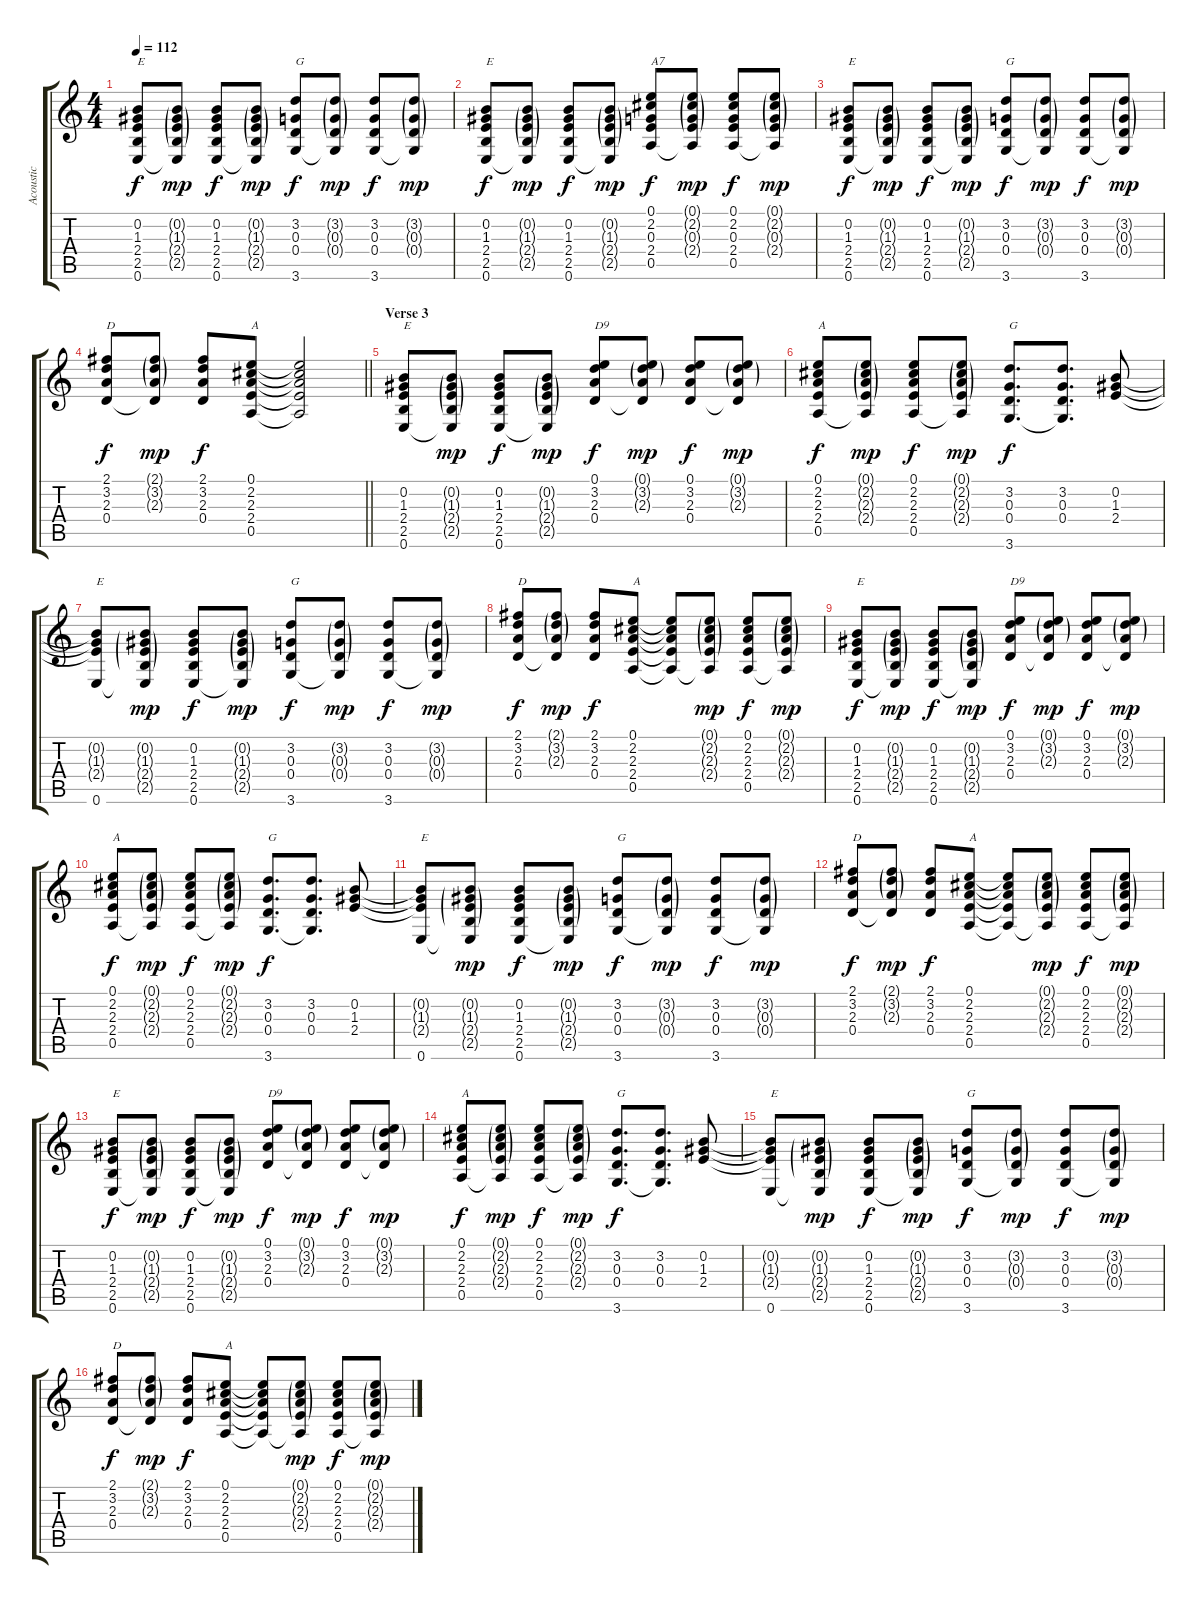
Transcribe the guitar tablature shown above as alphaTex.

\track ("Acoustic" "Acoustic") {instrument acousticguitarsteel}
\staff {score tabs}
\tuning (E4 B3 G3 D3 A2 E2) {hide}
\ts (4 4)
\tempo 112
\clef g2
\ks c
(0.2 1.3 2.4 2.5 0.6).8{txt "E" dy f} (0.2{g} 1.3{g} 2.4{g} 2.5{g} 0.6{t}).8{dy mp} (0.2 1.3 2.4 2.5 0.6).8{dy f} (0.2{g} 1.3{g} 2.4{g} 2.5{g} 0.6{t}).8{dy mp} (3.2 0.3 0.4 3.6).8{txt "G" dy f} (3.2{g} 0.3{g} 0.4{g} 3.6{t}).8{dy mp} (3.2 0.3 0.4 3.6).8{dy f} (3.2{g} 0.3{g} 0.4{g} 3.6{t}).8{dy mp} |
(0.2 1.3 2.4 2.5 0.6).8{txt "E" dy f} (0.2{g} 1.3{g} 2.4{g} 2.5{g} 0.6{t}).8{dy mp} (0.2 1.3 2.4 2.5 0.6).8{dy f} (0.2{g} 1.3{g} 2.4{g} 2.5{g} 0.6{t}).8{dy mp} (0.1 2.2 0.3 2.4 0.5).8{txt "A7" dy f} (0.1{g} 2.2{g} 0.3{g} 2.4{g} 0.5{t}).8{dy mp} (0.1 2.2 0.3 2.4 0.5).8{dy f} (0.1{g} 2.2{g} 0.3{g} 2.4{g} 0.5{t}).8{dy mp} |
(0.2 1.3 2.4 2.5 0.6).8{txt "E" dy f} (0.2{g} 1.3{g} 2.4{g} 2.5{g} 0.6{t}).8{dy mp} (0.2 1.3 2.4 2.5 0.6).8{dy f} (0.2{g} 1.3{g} 2.4{g} 2.5{g} 0.6{t}).8{dy mp} (3.2 0.3 0.4 3.6).8{txt "G" dy f} (3.2{g} 0.3{g} 0.4{g} 3.6{t}).8{dy mp} (3.2 0.3 0.4 3.6).8{dy f} (3.2{g} 0.3{g} 0.4{g} 3.6{t}).8{dy mp} |
\barLineRight lightlight
(2.1 3.2 2.3 0.4).8{txt "D" dy f} (2.1{g} 3.2{g} 2.3{g} 0.4{t}).8{dy mp} (2.1 3.2 2.3 0.4).8{dy f} (0.1 2.2 2.3 2.4 0.5).8{txt "A"} (0.1{t} 2.2{t} 2.3{t} 2.4{t} 0.5{t}).2 |
\section ("" "Verse 3")
(0.2 1.3 2.4 2.5 0.6).8{txt "E"} (0.2{g} 1.3{g} 2.4{g} 2.5{g} 0.6{t}).8{dy mp} (0.2 1.3 2.4 2.5 0.6).8{dy f} (0.2{g} 1.3{g} 2.4{g} 2.5{g} 0.6{t}).8{dy mp} (0.1 3.2 2.3 0.4).8{txt "D9" dy f} (0.1{g} 3.2{g} 2.3{g} 0.4{t}).8{dy mp} (0.1 3.2 2.3 0.4).8{dy f} (0.1{g} 3.2{g} 2.3{g} 0.4{t}).8{dy mp} |
(0.1 2.2 2.3 2.4 0.5).8{txt "A" dy f} (0.1{g} 2.2{g} 2.3{g} 2.4{g} 0.5{t}).8{dy mp} (0.1 2.2 2.3 2.4 0.5).8{dy f} (0.1{g} 2.2{g} 2.3{g} 2.4{g} 0.5{t}).8{dy mp} (3.2 0.3 0.4 3.6).8{d txt "G" dy f} (3.2 0.3 0.4 3.6{t}).8{d} (0.2 1.3 2.4).8 |
(0.2{t} 1.3{t} 2.4{t} 0.6).8{txt "E"} (0.2{g} 1.3{g} 2.4{g} 2.5{g} 0.6{t}).8{dy mp} (0.2 1.3 2.4 2.5 0.6).8{dy f} (0.2{g} 1.3{g} 2.4{g} 2.5{g} 0.6{t}).8{dy mp} (3.2 0.3 0.4 3.6).8{txt "G" dy f} (3.2{g} 0.3{g} 0.4{g} 3.6{t}).8{dy mp} (3.2 0.3 0.4 3.6).8{dy f} (3.2{g} 0.3{g} 0.4{g} 3.6{t}).8{dy mp} |
(2.1 3.2 2.3 0.4).8{txt "D" dy f} (2.1{g} 3.2{g} 2.3{g} 0.4{t}).8{dy mp} (2.1 3.2 2.3 0.4).8{dy f} (0.1 2.2 2.3 2.4 0.5).8{txt "A"} (0.1{t} 2.2{t} 2.3{t} 2.4{t} 0.5{t}).8 (0.1{g} 2.2{g} 2.3{g} 2.4{g} 0.5{t}).8{dy mp} (0.1 2.2 2.3 2.4 0.5).8{dy f} (0.1{g} 2.2{g} 2.3{g} 2.4{g} 0.5{t}).8{dy mp} |
(0.2 1.3 2.4 2.5 0.6).8{txt "E" dy f} (0.2{g} 1.3{g} 2.4{g} 2.5{g} 0.6{t}).8{dy mp} (0.2 1.3 2.4 2.5 0.6).8{dy f} (0.2{g} 1.3{g} 2.4{g} 2.5{g} 0.6{t}).8{dy mp} (0.1 3.2 2.3 0.4).8{txt "D9" dy f} (0.1{g} 3.2{g} 2.3{g} 0.4{t}).8{dy mp} (0.1 3.2 2.3 0.4).8{dy f} (0.1{g} 3.2{g} 2.3{g} 0.4{t}).8{dy mp} |
(0.1 2.2 2.3 2.4 0.5).8{txt "A" dy f} (0.1{g} 2.2{g} 2.3{g} 2.4{g} 0.5{t}).8{dy mp} (0.1 2.2 2.3 2.4 0.5).8{dy f} (0.1{g} 2.2{g} 2.3{g} 2.4{g} 0.5{t}).8{dy mp} (3.2 0.3 0.4 3.6).8{d txt "G" dy f} (3.2 0.3 0.4 3.6{t}).8{d} (0.2 1.3 2.4).8 |
(0.2{t} 1.3{t} 2.4{t} 0.6).8{txt "E"} (0.2{g} 1.3{g} 2.4{g} 2.5{g} 0.6{t}).8{dy mp} (0.2 1.3 2.4 2.5 0.6).8{dy f} (0.2{g} 1.3{g} 2.4{g} 2.5{g} 0.6{t}).8{dy mp} (3.2 0.3 0.4 3.6).8{txt "G" dy f} (3.2{g} 0.3{g} 0.4{g} 3.6{t}).8{dy mp} (3.2 0.3 0.4 3.6).8{dy f} (3.2{g} 0.3{g} 0.4{g} 3.6{t}).8{dy mp} |
(2.1 3.2 2.3 0.4).8{txt "D" dy f} (2.1{g} 3.2{g} 2.3{g} 0.4{t}).8{dy mp} (2.1 3.2 2.3 0.4).8{dy f} (0.1 2.2 2.3 2.4 0.5).8{txt "A"} (0.1{t} 2.2{t} 2.3{t} 2.4{t} 0.5{t}).8 (0.1{g} 2.2{g} 2.3{g} 2.4{g} 0.5{t}).8{dy mp} (0.1 2.2 2.3 2.4 0.5).8{dy f} (0.1{g} 2.2{g} 2.3{g} 2.4{g} 0.5{t}).8{dy mp} |
(0.2 1.3 2.4 2.5 0.6).8{txt "E" dy f} (0.2{g} 1.3{g} 2.4{g} 2.5{g} 0.6{t}).8{dy mp} (0.2 1.3 2.4 2.5 0.6).8{dy f} (0.2{g} 1.3{g} 2.4{g} 2.5{g} 0.6{t}).8{dy mp} (0.1 3.2 2.3 0.4).8{txt "D9" dy f} (0.1{g} 3.2{g} 2.3{g} 0.4{t}).8{dy mp} (0.1 3.2 2.3 0.4).8{dy f} (0.1{g} 3.2{g} 2.3{g} 0.4{t}).8{dy mp} |
(0.1 2.2 2.3 2.4 0.5).8{txt "A" dy f} (0.1{g} 2.2{g} 2.3{g} 2.4{g} 0.5{t}).8{dy mp} (0.1 2.2 2.3 2.4 0.5).8{dy f} (0.1{g} 2.2{g} 2.3{g} 2.4{g} 0.5{t}).8{dy mp} (3.2 0.3 0.4 3.6).8{d txt "G" dy f} (3.2 0.3 0.4 3.6{t}).8{d} (0.2 1.3 2.4).8 |
(0.2{t} 1.3{t} 2.4{t} 0.6).8{txt "E"} (0.2{g} 1.3{g} 2.4{g} 2.5{g} 0.6{t}).8{dy mp} (0.2 1.3 2.4 2.5 0.6).8{dy f} (0.2{g} 1.3{g} 2.4{g} 2.5{g} 0.6{t}).8{dy mp} (3.2 0.3 0.4 3.6).8{txt "G" dy f} (3.2{g} 0.3{g} 0.4{g} 3.6{t}).8{dy mp} (3.2 0.3 0.4 3.6).8{dy f} (3.2{g} 0.3{g} 0.4{g} 3.6{t}).8{dy mp} |
(2.1 3.2 2.3 0.4).8{txt "D" dy f} (2.1{g} 3.2{g} 2.3{g} 0.4{t}).8{dy mp} (2.1 3.2 2.3 0.4).8{dy f} (0.1 2.2 2.3 2.4 0.5).8{txt "A"} (0.1{t} 2.2{t} 2.3{t} 2.4{t} 0.5{t}).8 (0.1{g} 2.2{g} 2.3{g} 2.4{g} 0.5{t}).8{dy mp} (0.1 2.2 2.3 2.4 0.5).8{dy f} (0.1{g} 2.2{g} 2.3{g} 2.4{g} 0.5{t}).8{dy mp}
